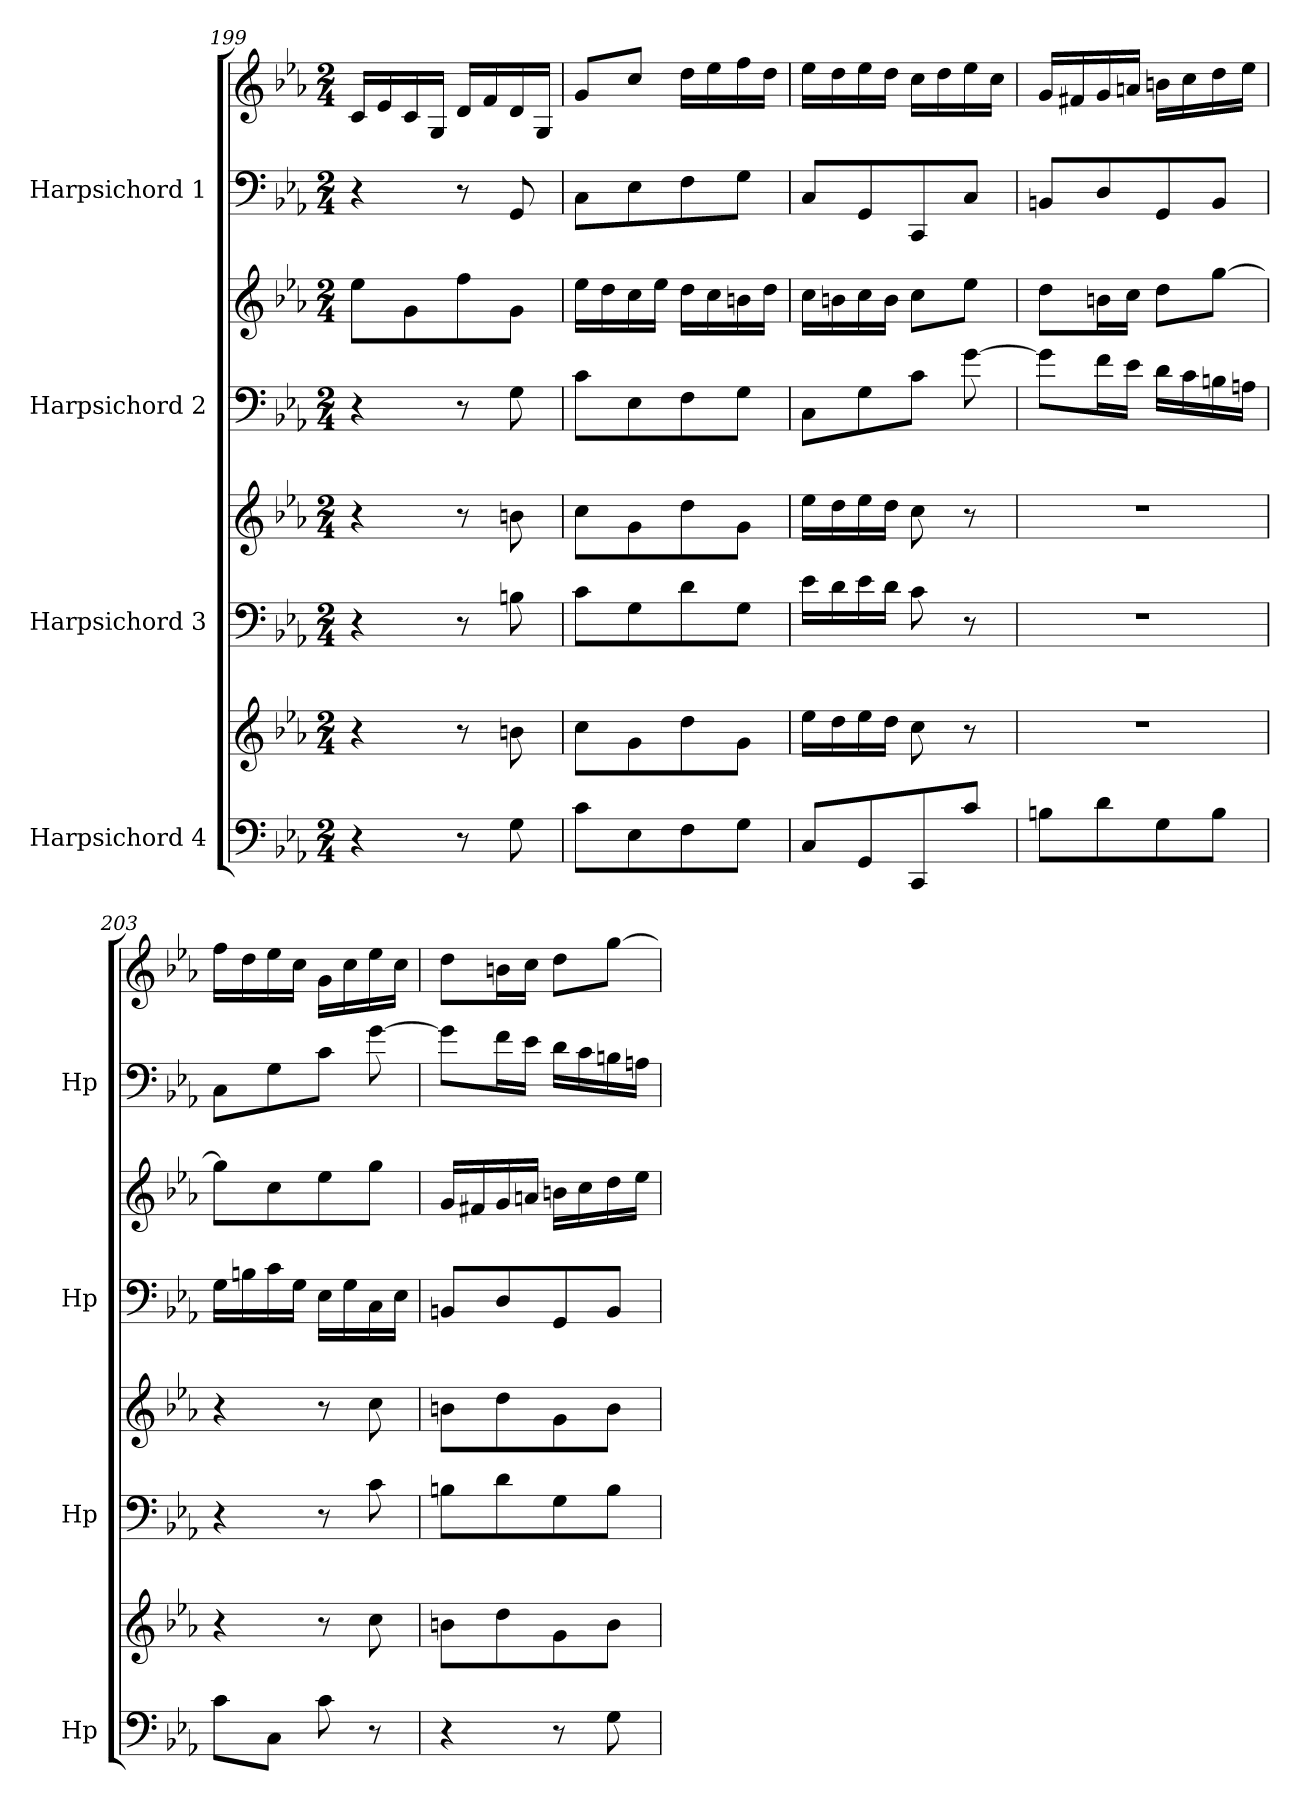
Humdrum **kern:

**kern	**kern	**kern	**kern	**kern	**kern	**kern	**kern
*part4	*part4	*part3	*part3	*part2	*part2	*part1	*part1
*staff8	*staff7	*staff6	*staff5	*staff4	*staff3	*staff2	*staff1
*I"Harpsichord 4	*	*I"Harpsichord 3	*	*I"Harpsichord 2	*	*I"Harpsichord 1	*
*I'Hp	*	*I'Hp	*	*I'Hp	*	*I'Hp	*
*clefF4	*clefG2	*clefF4	*clefG2	*clefF4	*clefG2	*clefF4	*clefG2
*k[b-e-a-]	*k[b-e-a-]	*k[b-e-a-]	*k[b-e-a-]	*k[b-e-a-]	*k[b-e-a-]	*k[b-e-a-]	*k[b-e-a-]
*M2/4	*M2/4	*M2/4	*M2/4	*M2/4	*M2/4	*M2/4	*M2/4
=199	=199	=199	=199	=199	=199	=199	=199
4r	4r	4r	4r	4r	8ee-\L	4r	16c/LL
.	.	.	.	.	.	.	16e-/
.	.	.	.	.	8g\	.	16c/
.	.	.	.	.	.	.	16G/JJ
8r	8r	8r	8r	8r	8ff\	8r	16d/LL
.	.	.	.	.	.	.	16f/
8G\	8bn\	8Bn\	8bn\	8G\	8g\J	8GG/	16d/
.	.	.	.	.	.	.	16G/JJ
!!LO:PB:g=z
=200	=200	=200	=200	=200	=200	=200	=200
8c\L	8cc\L	8c\L	8cc\L	8c\L	16ee-\LL	8C\L	8g/L
.	.	.	.	.	16dd\	.	.
8E-\	8g\	8G\	8g\	8E-\	16cc\	8E-\	8cc/J
.	.	.	.	.	16ee-\JJ	.	.
8F\	8dd\	8d\	8dd\	8F\	16dd\LL	8F\	16dd\LL
.	.	.	.	.	16cc\	.	16ee-\
8G\J	8g\J	8G\J	8g\J	8G\J	16bn\	8G\J	16ff\
.	.	.	.	.	16dd\JJ	.	16dd\JJ
=201	=201	=201	=201	=201	=201	=201	=201
8C/L	16ee-\LL	16e-\LL	16ee-\LL	8C\L	16cc\LL	8C/L	16ee-\LL
.	16dd\	16d\	16dd\	.	16bn\	.	16dd\
8GG/	16ee-\	16e-\	16ee-\	8G\	16cc\	8GG/	16ee-\
.	16dd\JJ	16d\JJ	16dd\JJ	.	16b\JJ	.	16dd\JJ
8CC/	8cc\	8c\	8cc\	8c\J	8cc\L	8CC/	16cc\LL
.	.	.	.	.	.	.	16dd\
8c/J	8r	8r	8r	[8g\	8ee-\J	8C/J	16ee-\
.	.	.	.	.	.	.	16cc\JJ
=202	=202	=202	=202	=202	=202	=202	=202
8Bn\L	2r	2r	2r	8g\L]	8dd\L	8BBn/L	16g/LL
.	.	.	.	.	.	.	16f#X/
8d\	.	.	.	16f\L	16bn\L	8D/	16g/
.	.	.	.	16e-\JJ	16cc\JJ	.	16an/JJ
8G\	.	.	.	16d\LL	8dd\L	8GG/	16bn\LL
.	.	.	.	16c\	.	.	16cc\
8B\J	.	.	.	16Bn\	[8gg\J	8BB/J	16dd\
.	.	.	.	16An\JJ	.	.	16ee-\JJ
=203	=203	=203	=203	=203	=203	=203	=203
8c\L	4r	4r	4r	16G\LL	8gg\L]	8C\L	16ff\LL
.	.	.	.	16Bn\	.	.	16dd\
8C\J	.	.	.	16c\	8cc\	8G\	16ee-\
.	.	.	.	16G\JJ	.	.	16cc\JJ
8c\	8r	8r	8r	16E-\LL	8ee-\	8c\J	16g\LL
.	.	.	.	16G\	.	.	16cc\
8r	8cc\	8c\	8cc\	16C\	8gg\J	[8g\	16ee-\
.	.	.	.	16E-\JJ	.	.	16cc\JJ
!!LO:PB:g=z
=204	=204	=204	=204	=204	=204	=204	=204
4r	8bn\L	8Bn\L	8bn\L	8BBn/L	16g/LL	8g\L]	8dd\L
.	.	.	.	.	16f#X/	.	.
.	8dd\	8d\	8dd\	8D/	16g/	16f\L	16bn\L
.	.	.	.	.	16an/JJ	16e-\JJ	16cc\JJ
8r	8g\	8G\	8g\	8GG/	16bn\LL	16d\LL	8dd\L
.	.	.	.	.	16cc\	16c\	.
8G\	8b\J	8B\J	8b\J	8BB/J	16dd\	16Bn\	[8gg\J
.	.	.	.	.	16ee-\JJ	16An\JJ	.
=	=	=	=	=	=	=	=
*-	*-	*-	*-	*-	*-	*-	*-
